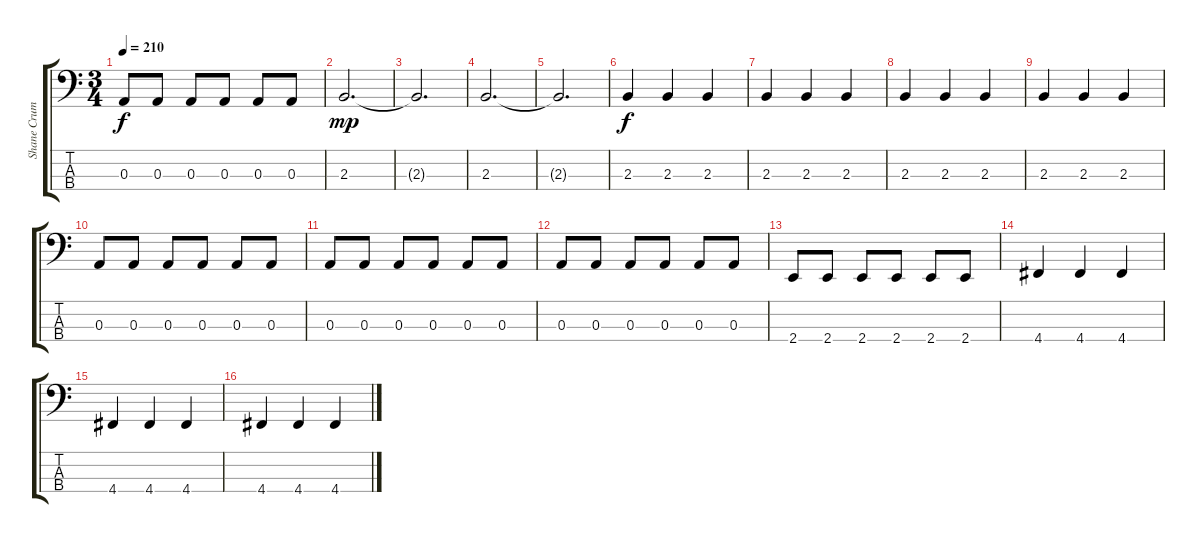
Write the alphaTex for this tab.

\track ("Shane Crump - Bass" "Shane Crum") {instrument electricbassfinger}
\staff {score tabs}
\tuning (G2 D2 A1 D1) {hide}
\ts (3 4)
\tempo 210
\clef f4
\ks c
0.3.8{dy f} 0.3.8 0.3.8 0.3.8 0.3.8 0.3.8 |
2.3.2{d dy mp} |
2.3{t}.2{d} |
2.3.2{d} |
2.3{t}.2{d} |
2.3.4{dy f} 2.3.4 2.3.4 |
2.3.4 2.3.4 2.3.4 |
2.3.4 2.3.4 2.3.4 |
2.3.4 2.3.4 2.3.4 |
0.3.8 0.3.8 0.3.8 0.3.8 0.3.8 0.3.8 |
0.3.8 0.3.8 0.3.8 0.3.8 0.3.8 0.3.8 |
0.3.8 0.3.8 0.3.8 0.3.8 0.3.8 0.3.8 |
2.4.8 2.4.8 2.4.8 2.4.8 2.4.8 2.4.8 |
4.4.4 4.4.4 4.4.4 |
4.4.4 4.4.4 4.4.4 |
4.4.4 4.4.4 4.4.4
